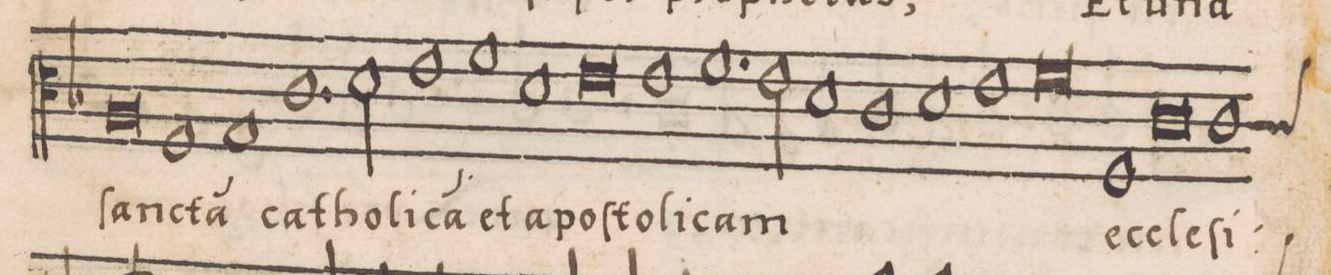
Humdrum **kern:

**kern	**text
*I"ALTVS	*
*clefC3	*
*k[b-]	*
*met(C|)	*
*M3/1	*
0A	ſan-
1F	-cta(m)
=229-	=229-
1G	.
1.c	ca-
2d\	-tho-
=230-	=230-
1e	-li-
1f	-ca(m)
1d	et
=231-	=231-
0e	a-
1e	-po-
=232-	=232-
1.f	-ſto-
2e\	-li-
1d	-cam
=233-	=233-
1c	.
1d	.
1e	.
=234-	=234-
0f	.
1F	ec-
=235-	=235-
0c	-cle-
*custos:c	*
1c	-ſi-
=236-	=236-
*-	*-
